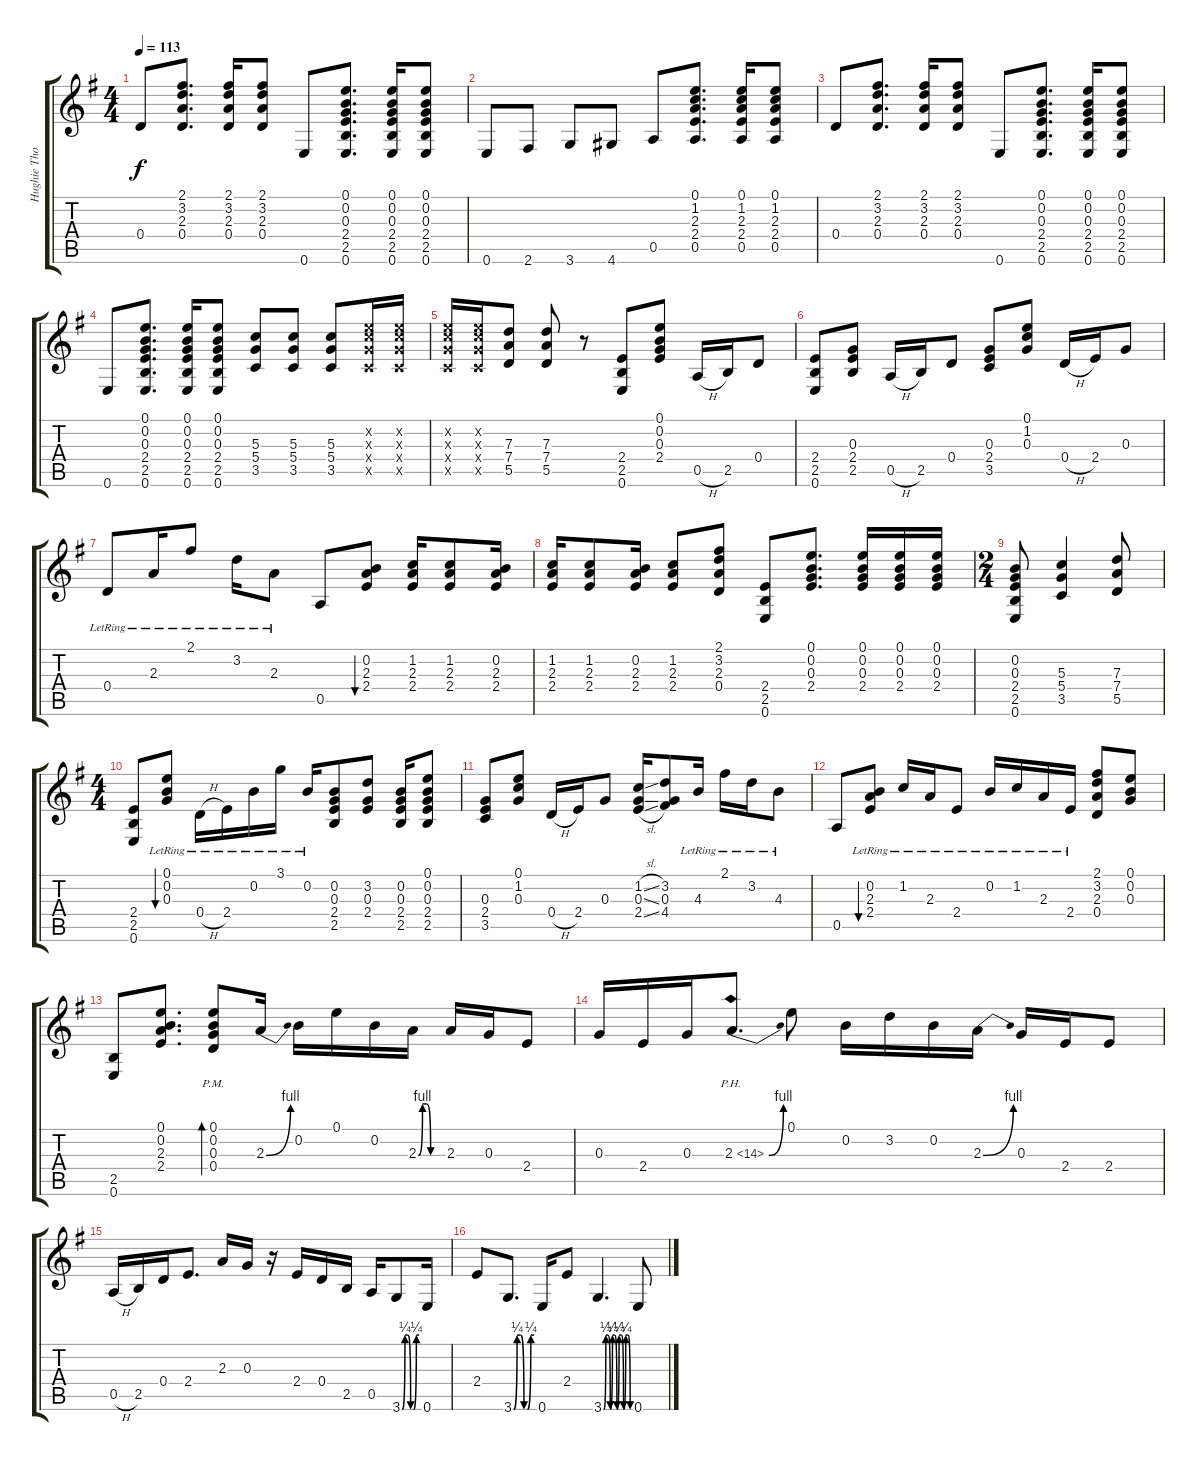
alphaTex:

\track ("Hughie Thomasson Guitar" "Hughie Tho") {instrument electricguitarclean}
\staff {score tabs}
\tuning (E4 B3 G3 D3 A2 E2) {hide}
\ts (4 4)
\tempo 113
\clef g2
\ks eminor
0.4.8{dy f} (2.1 3.2 2.3 0.4).8{d} (2.1 3.2 2.3 0.4).16 (2.1 3.2 2.3 0.4).8 0.6.8 (0.1 0.2 0.3 2.4 2.5 0.6).8{d} (0.1 0.2 0.3 2.4 2.5 0.6).16 (0.1 0.2 0.3 2.4 2.5 0.6).8 |
0.6.8{instrument overdrivenguitar} 2.6.8 3.6.8 4.6.8 0.5.8{instrument electricguitarclean} (0.1 1.2 2.3 2.4 0.5).8{d} (0.1 1.2 2.3 2.4 0.5).16 (0.1 1.2 2.3 2.4 0.5).8 |
0.4.8 (2.1 3.2 2.3 0.4).8{d} (2.1 3.2 2.3 0.4).16 (2.1 3.2 2.3 0.4).8 0.6.8 (0.1 0.2 0.3 2.4 2.5 0.6).8{d} (0.1 0.2 0.3 2.4 2.5 0.6).16 (0.1 0.2 0.3 2.4 2.5 0.6).8 |
0.6.8 (0.1 0.2 0.3 2.4 2.5 0.6).8{d} (0.1 0.2 0.3 2.4 2.5 0.6).16 (0.1 0.2 0.3 2.4 2.5 0.6).8 (5.3 5.4 3.5).8{instrument overdrivenguitar} (5.3 5.4 3.5).8 (5.3 5.4 3.5).8 (5.2{x} 5.3{x} 5.4{x} 3.5{x}).16 (5.2{x} 5.3{x} 5.4{x} 3.5{x}).16 |
(5.2{x} 5.3{x} 5.4{x} 3.5{x}).16 (5.2{x} 5.3{x} 5.4{x} 3.5{x}).16 (7.3 7.4 5.5).8 (7.3 7.4 5.5).8 r.8 (2.4 2.5 0.6).8{instrument electricguitarmuted} (0.1 0.2 0.3 2.4).8 0.5{h}.16 2.5.16 0.4.8 |
(2.4 2.5 0.6).8 (0.3 2.4 2.5).8 0.5{h}.16 2.5.16 0.4.8 (0.3 2.4 3.5).8 (0.1 1.2 0.3).8 0.4{h}.16 2.4.16 0.3.8 |
0.4{lr}.8 2.3{lr}.16 2.1{lr}.8 3.2{lr}.16 2.3{lr}.8 0.5.8 (0.2 2.3 2.4).8{bu 60} (1.2 2.3 2.4).16 (1.2 2.3 2.4).8 (0.2 2.3 2.4).16 |
(1.2 2.3 2.4).16 (1.2 2.3 2.4).8 (0.2 2.3 2.4).16 (1.2 2.3 2.4).8 (2.1 3.2 2.3 0.4).8 (2.4 2.5 0.6).8 (0.1 0.2 0.3 2.4).8{d} (0.1 0.2 0.3 2.4).16 (0.1 0.2 0.3 2.4).16 (0.1 0.2 0.3 2.4).16 |
\ts (2 4)
(0.2 0.3 2.4 2.5 0.6).8 (5.3 5.4 3.5).4 (7.3 7.4 5.5).8 |
\ts (4 4)
(2.4 2.5 0.6).8 (0.1{lr} 0.2{lr} 0.3{lr}).8{bu 60} 0.4{h lr}.16 2.4{lr}.16 0.2{lr}.16 3.1{lr}.16 0.2{lr}.16 (0.2 0.3 2.4 2.5).8 (3.2 0.3 2.4).8 (0.2 0.3 2.4 2.5).16 (0.1 0.2 0.3 2.4 2.5).8 |
(0.3 2.4 3.5).8 (0.1 1.2 0.3).8 0.4{h}.16 2.4.16 0.3.8 (1.2{sl} 0.3{sl} 2.4{sl}).16 (3.2 0.3 4.4).8 4.3{lr}.16 2.1{lr}.16 3.2{lr}.16 4.3{lr}.8 |
0.5.8 (0.2{lr} 2.3{lr} 2.4{lr}).8{bu 60} 1.2{lr}.16 2.3{lr}.16 2.4{lr}.8 0.2{lr}.16 1.2{lr}.16 2.3{lr}.16 2.4{lr}.16 (2.1 3.2 2.3 0.4).8 (0.1 0.2 0.3).8 |
(2.5 0.6).8 (0.1 0.2 2.3 2.4).8{d} (0.1{pm} 0.2{pm} 0.3{pm} 0.4{pm}).8{bd 240 volume 16 balance 8 instrument overdrivenguitar} 2.3{be (bend 0 0 60 4)}.16 0.2.16 0.1.16 0.2.16 2.3{be (custom 0 0 10 4 20 4 30 0 60 0)}.16 2.3.16 0.3.16 2.4.8 |
0.3.16 2.4.16 0.3.16 2.3{be (bend 0 0 60 4) ph 12}.8{d} 0.1.8 0.2.16 3.2.16 0.2.16 2.3{be (bend 0 0 60 4)}.16 0.3.16 2.4.16 2.4.8 |
0.5{h}.16 2.5.16 0.4.16 2.4.8{d} 2.3.16 0.3.16 r.16 2.4.16 0.4.16 2.5.16 0.5.16 3.6{be (custom 0 0 10 1 20 1 30 0 40 0 50 1 60 1)}.8 0.6.16 |
2.4.8 3.6{be (custom 0 0 10 1 20 1 30 0 40 0 50 1 60 1)}.8{d} 0.6.16 2.4.8 3.6{be (custom 0 0 5 1 10 1 15 0 20 1 25 1 30 0 35 1 40 1 45 0 50 1 55 1 60 0)}.4{d} 0.6.8
